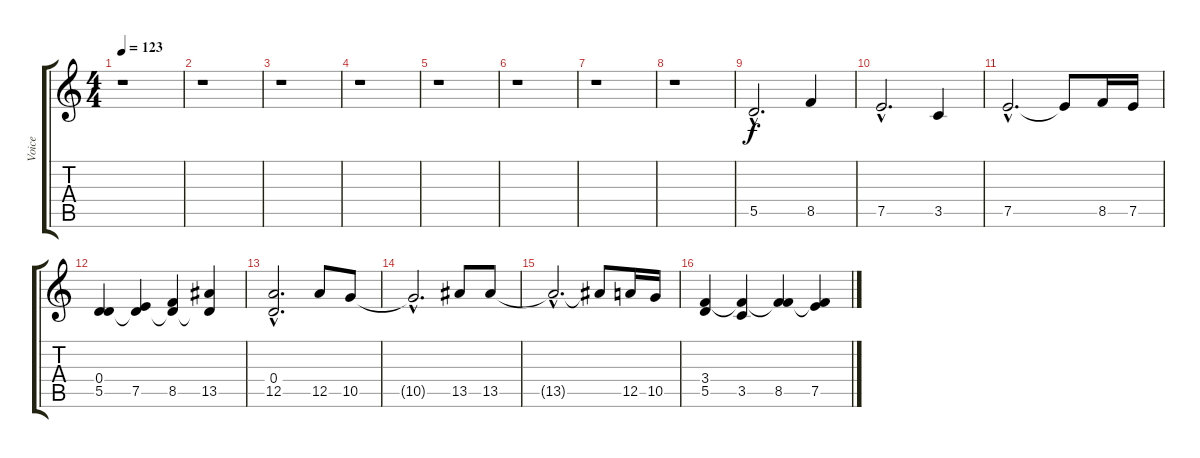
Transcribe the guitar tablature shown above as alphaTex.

\track ("Voice" "Voice") {instrument acousticguitarnylon}
\staff {score tabs}
\tuning (E4 B3 G3 D3 A2 D2) {hide}
\ts (4 4)
\tempo 123
\clef g2
\ks c
r.1{dy f} |
r.1 |
r.1 |
r.1 |
r.1 |
r.1 |
r.1 |
r.1 |
5.5{hac}.2{d} 8.5.4 |
7.5{hac}.2{d} 3.5.4 |
7.5{hac}.2{d} 7.5{t}.8 8.5.16 7.5.16 |
(0.4 5.5).4 (0.4{t} 7.5).4 (0.4{t} 8.5).4 (0.4{t} 13.5).4 |
(0.4{hac} 12.5{hac}).2{d} 12.5.8 10.5.8 |
10.5{hac t}.2{d} 13.5.8 13.5.8 |
13.5{hac t}.2{d} 13.5{t}.8 12.5.16 10.5.16 |
(3.4 5.5).4 (3.4{t} 3.5).4 (3.4{t} 8.5).4 (3.4{t} 7.5).4
